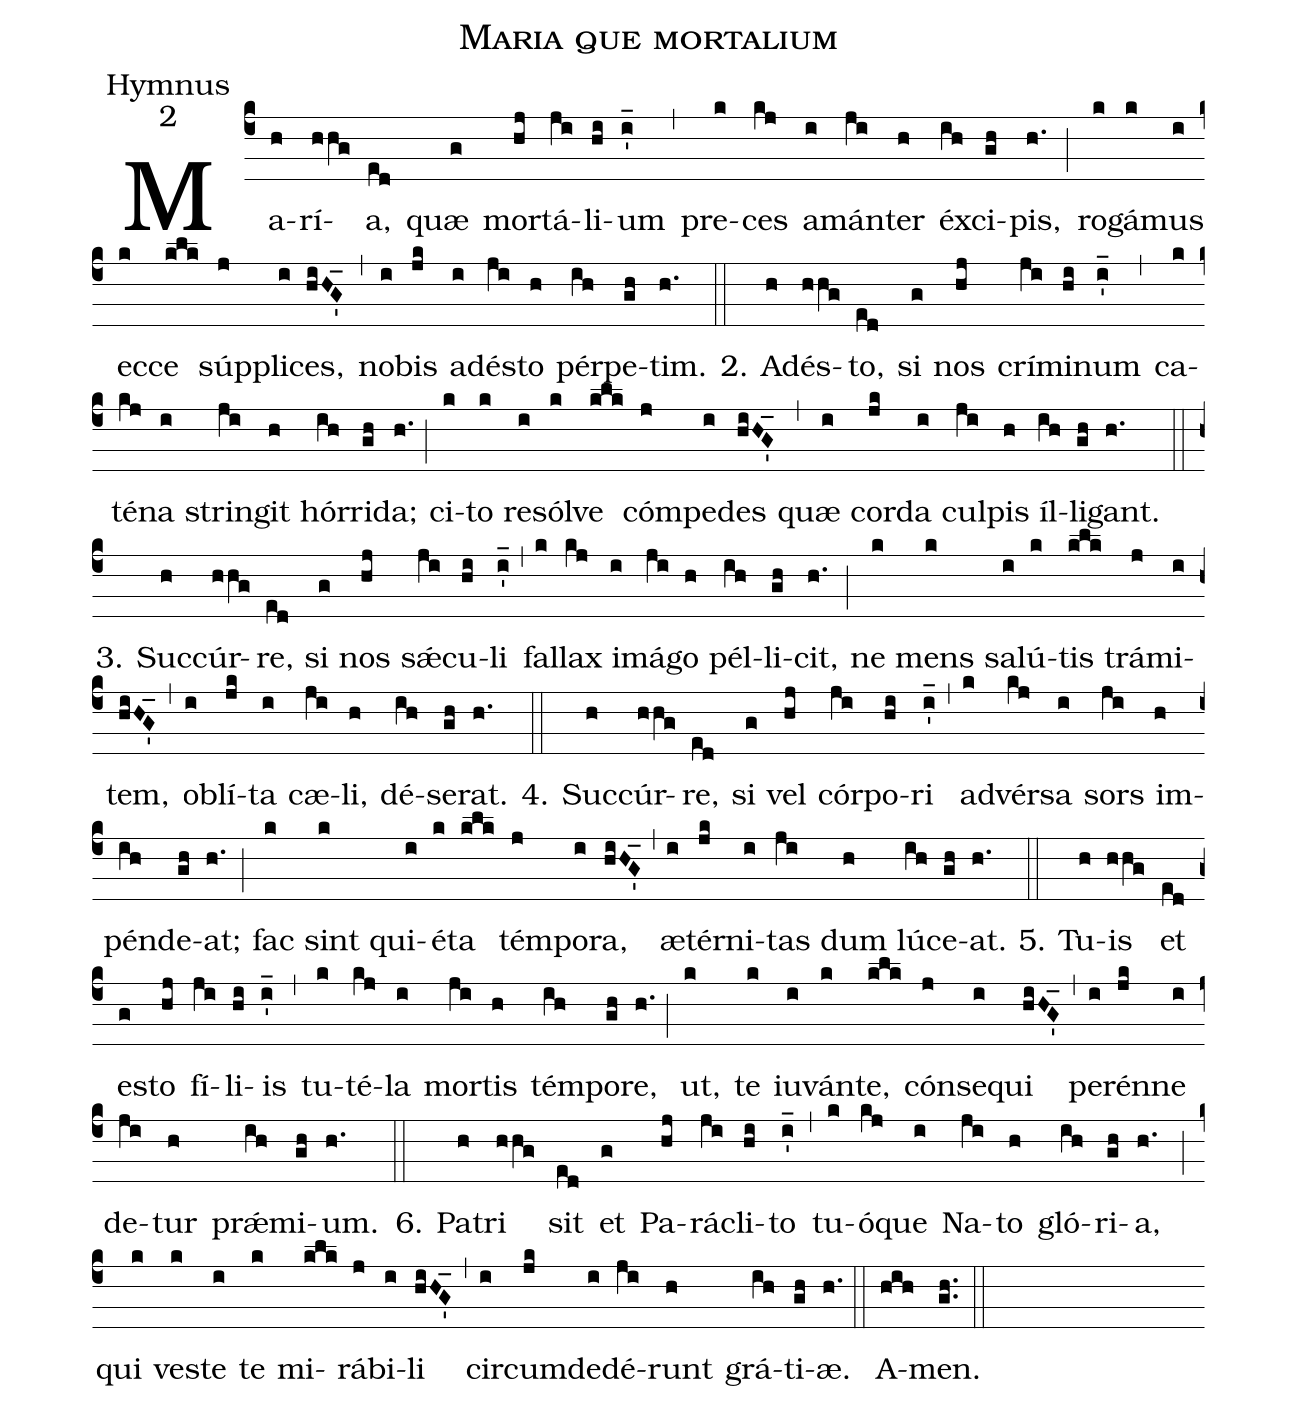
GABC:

name:Maria que mortalium;
office-part:Hymnus;
mode:2;
%%
(c4)Ma(h)rí(hhg)a,(ed) quæ(g) mor(hj)tá(ji)li(hi)um(i'_) (,)
pre(k)ces(kj) a(i)mán(ji)ter(h) éx(ih)ci(gh)pis,(h.) (;)
ro(k)gá(k)mus(i) ec(k)ce(klk) súp(j)pli(i)ces,(hiHG'_) (,)
no(i)bis(jk) ad(i)és(ji)to(h) pér(ih)pe(gh)tim.(h.) (::)
2. Ad(h)és(hhg)to,(ed) si(g) nos(hj) crí(ji)mi(hi)num(i'_) (,)
ca(k)té(kj)na(i) strin(ji)git(h) hór(ih)ri(gh)da;(h.) (;)
ci(k)to(k) re(i)sól(k)ve(klk) cóm(j)pe(i)des(hiHG'_) (,)
quæ(i) cor(jk)da(i) cul(ji)pis(h) íl(ih)li(gh)gant.(h.) (::)

3. Suc(h)cúr(hhg)re,(ed) si(g) nos(hj) sǽ(ji)cu(hi)li(i'_) (,)
fal(k)lax(kj) i(i)má(ji)go(h) pél(ih)li(gh)cit,(h.) (;)
ne(k) mens(k) sa(i)lú(k)tis(klk) trá(j)mi(i)tem,(hiHG'_) (,)
ob(i)lí(jk)ta(i) cæ(ji)li,(h) dé(ih)se(gh)rat.(h.) (::)

4. Suc(h)cúr(hhg)re,(ed) si(g) vel(hj) cór(ji)po(hi)ri(i'_) (,)
ad(k)vér(kj)sa(i) sors(ji) im(h)pén(ih)de(gh)at;(h.) (;)
fac(k) sint(k) qui(i)é(k)ta(klk) tém(j)po(i)ra,(hiHG'_) (,)
æ(i)tér(jk)ni(i)tas(ji) dum(h) lú(ih)ce(gh)at.(h.) (::)

5. Tu(h)is(hhg) et(ed) es(g)to(hj) fí(ji)li(hi)is(i'_) (,)
tu(k)té(kj)la(i) mor(ji)tis(h) tém(ih)po(gh)re,(h.) (;)
ut,(k) te(k) iu(i)ván(k)te,(klk) cón(j)se(i)qui(hiHG'_) (,)
per(i)én(jk)ne(i) de(ji)tur(h) prǽ(ih)mi(gh)um.(h.) (::)

6. Pa(h)tri(hhg) sit(ed) et(g) Pa(hj)rá(ji)cli(hi)to(i'_) (,)
tu(k)ó(kj)que(i) Na(ji)to(h) gló(ih)ri(gh)a,(h.) (;)
qui(k) ves(k)te(i) te(k) mi(klk)rá(j)bi(i)li(hiHG'_) (,)
cir(i)cum(jk)de(i)dé(ji)runt(h) grá(ih)ti(gh)æ.(h.) (::)
A(hih)men.(g.h.) (::)
